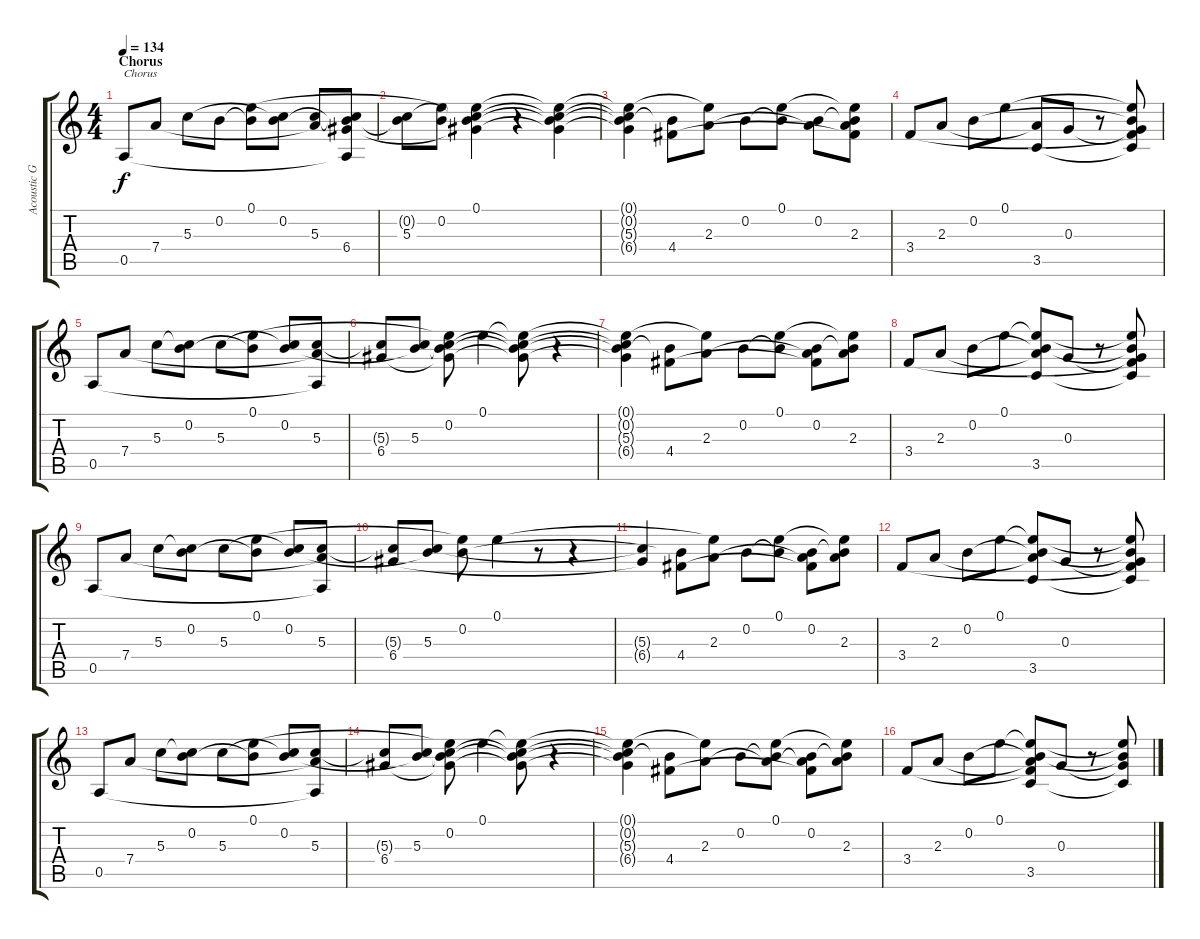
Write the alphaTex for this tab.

\track ("Acoustic Guitar" "Acoustic G") {instrument acousticguitarsteel}
\staff {score tabs}
\tuning (E4 B3 G3 D3 A2 E2) {hide}
\ts (4 4)
\section ("" "Chorus")
\tempo 134
\clef g2
\ks c
0.5.8{txt "Chorus" dy f} 7.4.8 5.3.8 0.2.8 (0.1 0.2{t}).8 (0.2 5.3{t}).8 (5.3 7.4{t}).8 (0.2{t} 5.3{t} 6.4 0.5{t}).8 |
(0.2{t} 5.3).8 (0.1{t} 0.2).8 (0.1 0.2{t} 5.3{t} 6.4{t}).4 r.4 (0.1{t} 0.2{t} 5.3{t} 6.4{t}).4 |
(0.1{t} 0.2{t} 5.3{t} 6.4{t}).4 (0.2{t} 4.4).8 (0.1{t} 2.3).8 0.2.8 (0.1 0.2{t}).8 (0.2 2.3{t}).8 (0.1{t} 0.2{t} 2.3 4.4{t}).8 |
3.4.8 2.3.8 0.2.8 0.1.8 (2.3{t} 3.5).8 0.3.8 r.8 (0.1{t} 0.2{t} 0.3{t} 3.4{t} 3.5{t}).8 |
0.5.8 7.4.8 5.3.8 (0.2 5.3{t}).8 5.3.8 (0.1 0.2{t}).8 (0.2 5.3{t}).8 (5.3 7.4{t} 0.5{t}).8 |
(5.3{t} 6.4).8 (0.2{t} 5.3).8 (0.1{t} 0.2 5.3{t} 6.4{t}).8 0.1.4 (0.1{t} 0.2{t} 5.3{t} 6.4{t}).8 r.4 |
(0.1{t} 0.2{t} 5.3{t} 6.4{t}).4 (0.2{t} 4.4).8 (0.1{t} 2.3).8 0.2.8 (0.1 0.2{t}).8 (0.2 2.3{t} 4.4{t}).8 (0.1{t} 0.2{t} 2.3).8 |
3.4.8 2.3.8 0.2.8 0.1.8 (0.1{t} 0.2{t} 2.3{t} 3.5).8 0.3.8 r.8 (0.1{t} 0.2{t} 0.3{t} 3.4{t} 3.5{t}).8 |
0.5.8 7.4.8 5.3.8 (0.2 5.3{t}).8 5.3.8 (0.1 0.2{t}).8 (0.2 5.3{t}).8 (5.3 7.4{t} 0.5{t}).8 |
(5.3{t} 6.4).8 (0.2{t} 5.3).8 (0.1{t} 0.2).8 0.1.4 r.8 r.4 |
(5.3{t} 6.4{t}).4 (0.2{t} 4.4).8 (0.1{t} 2.3).8 0.2.8 (0.1 0.2{t}).8 (0.2 2.3{t} 4.4{t}).8 (0.1{t} 0.2{t} 2.3).8 |
3.4.8 2.3.8 0.2.8 0.1.8 (0.1{t} 0.2{t} 2.3{t} 3.5).8 0.3.8 r.8 (0.1{t} 0.2{t} 0.3{t} 3.4{t} 3.5{t}).8 |
0.5.8 7.4.8 5.3.8 (0.2 5.3{t}).8 5.3.8 (0.1 0.2{t}).8 (0.2 5.3{t}).8 (5.3 7.4{t} 0.5{t}).8 |
(5.3{t} 6.4).8 (0.2{t} 5.3).8 (0.1{t} 0.2 5.3{t} 6.4{t}).8 0.1.4 (0.1{t} 0.2{t} 5.3{t} 6.4{t}).8 r.4 |
(0.1{t} 0.2{t} 5.3{t} 6.4{t}).4 (0.2{t} 4.4).8 (0.1{t} 2.3).8 0.2.8 (0.1 0.2{t} 2.3{t}).8 (0.2 2.3{t} 4.4{t}).8 (0.1{t} 0.2{t} 2.3).8 |
3.4.8 2.3.8 0.2.8 0.1.8 (0.1{t} 0.2{t} 2.3{t} 3.4{t} 3.5).8 0.3.8 r.8 (0.1{t} 0.2{t} 0.3{t} 3.5{t}).8
